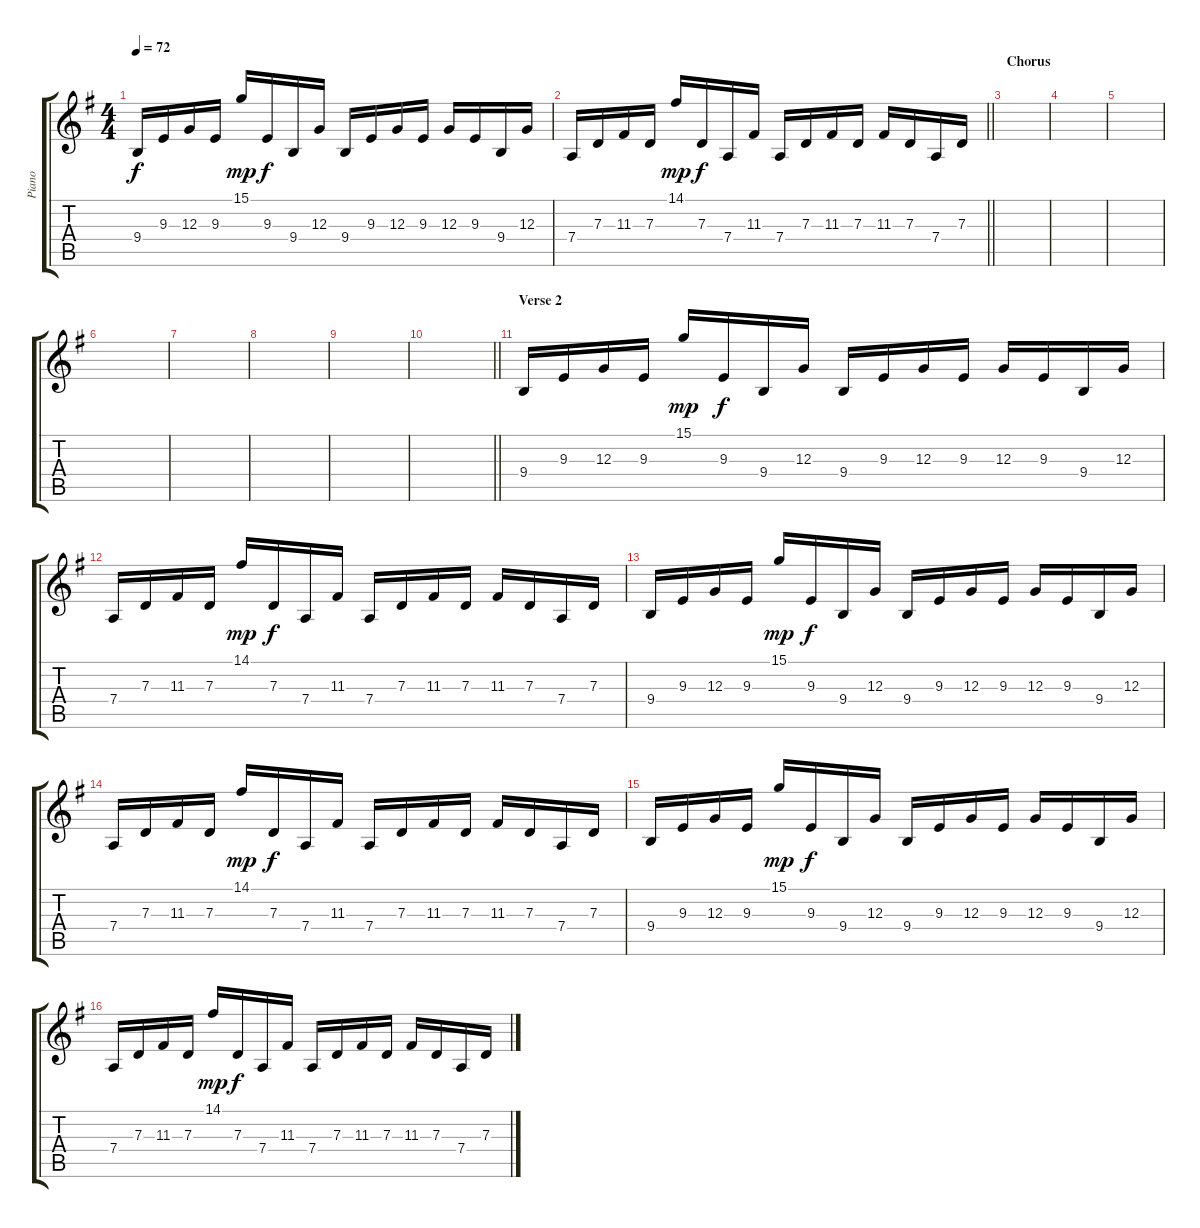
\track ("Piano" "Piano") {instrument brightacousticpiano}
\staff {score tabs}
\tuning (E4 B3 G3 D3 A2 E2) {hide}
\ts (4 4)
\tempo 72
\clef g2
\ks g
9.4.16{dy f} 9.3.16 12.3.16 9.3.16 15.1.16{dy mp} 9.3.16{dy f} 9.4.16 12.3.16 9.4.16 9.3.16 12.3.16 9.3.16 12.3.16 9.3.16 9.4.16 12.3.16 |
\barLineRight lightlight
7.4.16 7.3.16 11.3.16 7.3.16 14.1.16{dy mp} 7.3.16{dy f} 7.4.16 11.3.16 7.4.16 7.3.16 11.3.16 7.3.16 11.3.16 7.3.16 7.4.16 7.3.16 |
\section ("" "Chorus")
|
|
|
|
|
|
|
\barLineRight lightlight
|
\section ("" "Verse 2")
9.4.16 9.3.16 12.3.16 9.3.16 15.1.16{dy mp} 9.3.16{dy f} 9.4.16 12.3.16 9.4.16 9.3.16 12.3.16 9.3.16 12.3.16 9.3.16 9.4.16 12.3.16 |
7.4.16 7.3.16 11.3.16 7.3.16 14.1.16{dy mp} 7.3.16{dy f} 7.4.16 11.3.16 7.4.16 7.3.16 11.3.16 7.3.16 11.3.16 7.3.16 7.4.16 7.3.16 |
9.4.16 9.3.16 12.3.16 9.3.16 15.1.16{dy mp} 9.3.16{dy f} 9.4.16 12.3.16 9.4.16 9.3.16 12.3.16 9.3.16 12.3.16 9.3.16 9.4.16 12.3.16 |
7.4.16 7.3.16 11.3.16 7.3.16 14.1.16{dy mp} 7.3.16{dy f} 7.4.16 11.3.16 7.4.16 7.3.16 11.3.16 7.3.16 11.3.16 7.3.16 7.4.16 7.3.16 |
9.4.16 9.3.16 12.3.16 9.3.16 15.1.16{dy mp} 9.3.16{dy f} 9.4.16 12.3.16 9.4.16 9.3.16 12.3.16 9.3.16 12.3.16 9.3.16 9.4.16 12.3.16 |
7.4.16 7.3.16 11.3.16 7.3.16 14.1.16{dy mp} 7.3.16{dy f} 7.4.16 11.3.16 7.4.16 7.3.16 11.3.16 7.3.16 11.3.16 7.3.16 7.4.16 7.3.16
